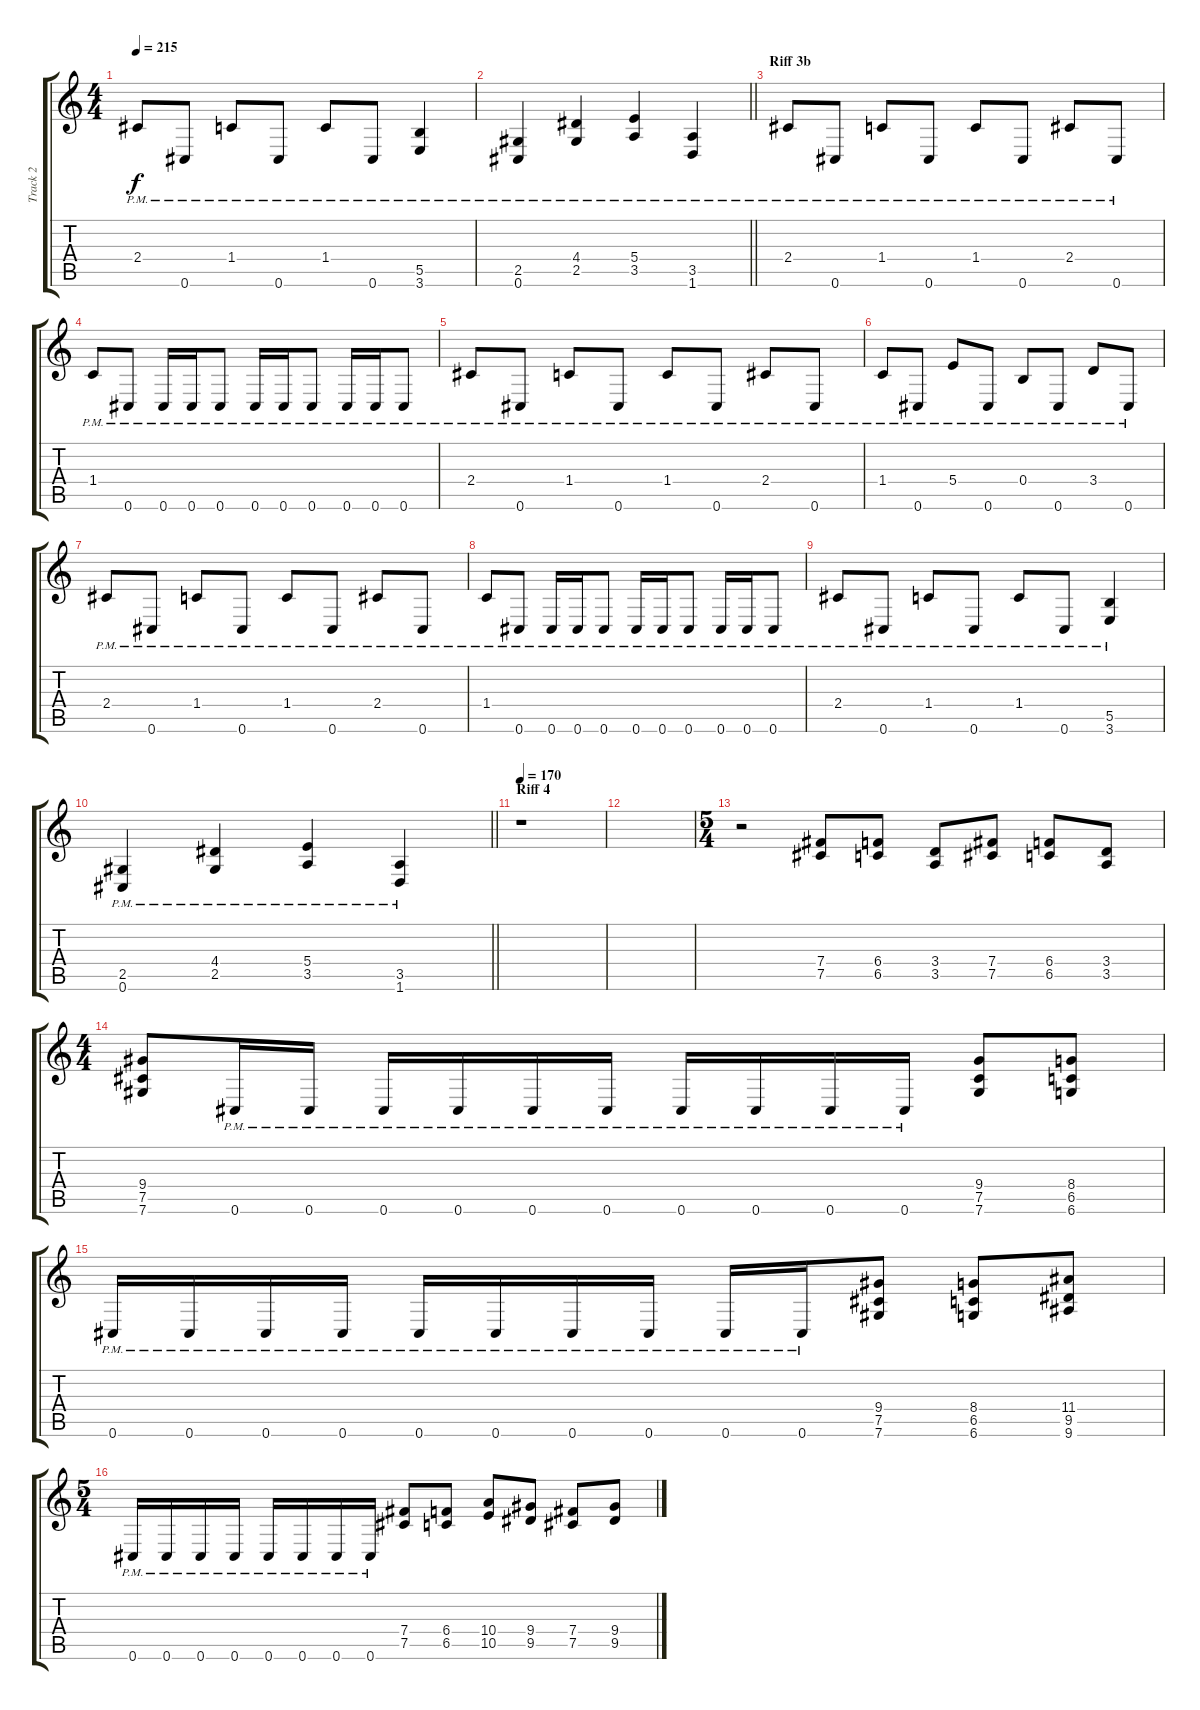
\track ("Track 2" "Track 2") {instrument distortionguitar}
\staff {score tabs}
\tuning (Db4 Ab3 E3 B2 Gb2 Db2) {hide}
\ts (4 4)
\tempo 215
\clef g2
\ks c
2.4{pm}.8{dy f} 0.6{pm}.8 1.4{pm}.8 0.6{pm}.8 1.4{pm}.8 0.6{pm}.8 (5.5{pm} 3.6{pm}).4 |
\barLineRight lightlight
(2.5{pm} 0.6{pm}).4 (4.4{pm} 2.5{pm}).4 (5.4{pm} 3.5{pm}).4 (3.5{pm} 1.6{pm}).4 |
\section ("" "Riff 3b")
2.4{pm}.8 0.6{pm}.8 1.4{pm}.8 0.6{pm}.8 1.4{pm}.8 0.6{pm}.8 2.4{pm}.8 0.6{pm}.8 |
1.4{pm}.8 0.6{pm}.8 0.6{pm}.16 0.6{pm}.16 0.6{pm}.8 0.6{pm}.16 0.6{pm}.16 0.6{pm}.8 0.6{pm}.16 0.6{pm}.16 0.6{pm}.8 |
2.4{pm}.8 0.6{pm}.8 1.4{pm}.8 0.6{pm}.8 1.4{pm}.8 0.6{pm}.8 2.4{pm}.8 0.6{pm}.8 |
1.4{pm}.8 0.6{pm}.8 5.4{pm}.8 0.6{pm}.8 0.4{pm}.8 0.6{pm}.8 3.4{pm}.8 0.6{pm}.8 |
2.4{pm}.8 0.6{pm}.8 1.4{pm}.8 0.6{pm}.8 1.4{pm}.8 0.6{pm}.8 2.4{pm}.8 0.6{pm}.8 |
1.4{pm}.8 0.6{pm}.8 0.6{pm}.16 0.6{pm}.16 0.6{pm}.8 0.6{pm}.16 0.6{pm}.16 0.6{pm}.8 0.6{pm}.16 0.6{pm}.16 0.6{pm}.8 |
2.4{pm}.8 0.6{pm}.8 1.4{pm}.8 0.6{pm}.8 1.4{pm}.8 0.6{pm}.8 (5.5{pm} 3.6{pm}).4 |
\barLineRight lightlight
(2.5{pm} 0.6{pm}).4 (4.4{pm} 2.5{pm}).4 (5.4{pm} 3.5{pm}).4 (3.5{pm} 1.6{pm}).4 |
\section ("" "Riff 4")
\tempo 170
r.1 |
|
\ts (5 4)
r.2 (7.4 7.5).8 (6.4 6.5).8 (3.4 3.5).8 (7.4 7.5).8 (6.4 6.5).8 (3.4 3.5).8 |
\ts (4 4)
(9.4 7.5 7.6).8 0.6{pm}.16 0.6{pm}.16 0.6{pm}.16 0.6{pm}.16 0.6{pm}.16 0.6{pm}.16 0.6{pm}.16 0.6{pm}.16 0.6{pm}.16 0.6{pm}.16 (9.4 7.5 7.6).8 (8.4 6.5 6.6).8 |
0.6{pm}.16 0.6{pm}.16 0.6{pm}.16 0.6{pm}.16 0.6{pm}.16 0.6{pm}.16 0.6{pm}.16 0.6{pm}.16 0.6{pm}.16 0.6{pm}.16 (9.4 7.5 7.6).8 (8.4 6.5 6.6).8 (11.4 9.5 9.6).8 |
\ts (5 4)
0.6{pm}.16 0.6{pm}.16 0.6{pm}.16 0.6{pm}.16 0.6{pm}.16 0.6{pm}.16 0.6{pm}.16 0.6{pm}.16 (7.4 7.5).8 (6.4 6.5).8 (10.4 10.5).8 (9.4 9.5).8 (7.4 7.5).8 (9.4 9.5).8
